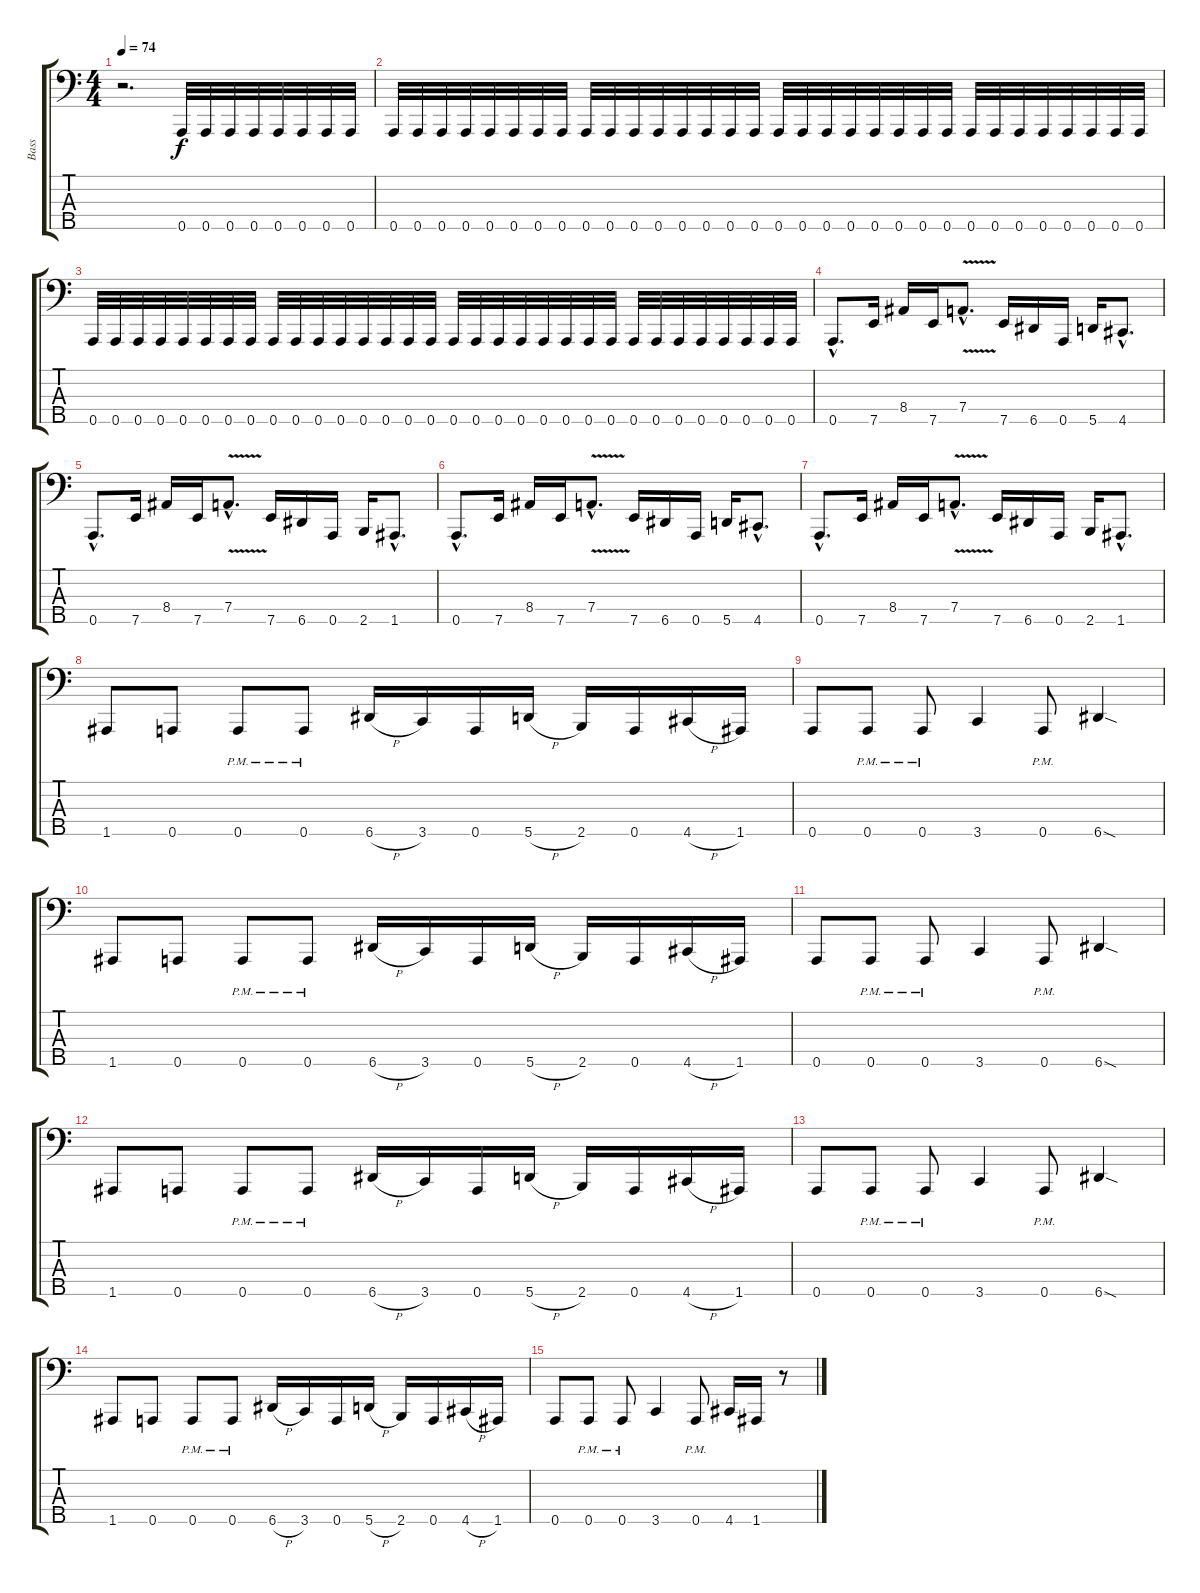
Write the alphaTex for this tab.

\track ("Bass" "Bass") {instrument electricbassfinger}
\staff {score tabs}
\tuning (F2 C2 G1 D1 A0) {hide}
\ts (4 4)
\tempo 74
\clef f4
\ks c
r.2{d dy f volume 0} 0.5.32{volume 13} 0.5.32 0.5.32 0.5.32 0.5.32 0.5.32 0.5.32 0.5.32 |
0.5.32 0.5.32 0.5.32 0.5.32 0.5.32 0.5.32 0.5.32 0.5.32 0.5.32 0.5.32 0.5.32 0.5.32 0.5.32 0.5.32 0.5.32 0.5.32 0.5.32 0.5.32 0.5.32 0.5.32 0.5.32 0.5.32 0.5.32 0.5.32 0.5.32 0.5.32 0.5.32 0.5.32 0.5.32 0.5.32 0.5.32 0.5.32 |
0.5.32 0.5.32 0.5.32 0.5.32 0.5.32 0.5.32 0.5.32 0.5.32 0.5.32 0.5.32 0.5.32 0.5.32 0.5.32 0.5.32 0.5.32 0.5.32 0.5.32 0.5.32 0.5.32 0.5.32 0.5.32 0.5.32 0.5.32 0.5.32 0.5.32 0.5.32 0.5.32 0.5.32 0.5.32 0.5.32 0.5.32 0.5.32 |
\section ("" "")
0.5{hac}.8{d} 7.5.16 8.4.16 7.5.16 7.4{v hac}.8{d} 7.5.16 6.5.16 0.5.16 5.5.16 4.5{hac}.8{d} |
0.5{hac}.8{d} 7.5.16 8.4.16 7.5.16 7.4{v hac}.8{d} 7.5.16 6.5.16 0.5.16 2.5.16 1.5{hac}.8{d} |
0.5{hac}.8{d} 7.5.16 8.4.16 7.5.16 7.4{v hac}.8{d} 7.5.16 6.5.16 0.5.16 5.5.16 4.5{hac}.8{d} |
0.5{hac}.8{d} 7.5.16 8.4.16 7.5.16 7.4{v hac}.8{d} 7.5.16 6.5.16 0.5.16 2.5.16 1.5{hac}.8{d} |
\section ("" "")
1.5.8 0.5.8 0.5{pm}.8 0.5{pm}.8 6.5{h}.16 3.5.16 0.5.16 5.5{h}.16 2.5.16 0.5.16 4.5{h}.16 1.5.16 |
0.5.8 0.5{pm}.8 0.5{pm}.8 3.5.4 0.5{pm}.8 6.5{sod}.4 |
1.5.8 0.5.8 0.5{pm}.8 0.5{pm}.8 6.5{h}.16 3.5.16 0.5.16 5.5{h}.16 2.5.16 0.5.16 4.5{h}.16 1.5.16 |
0.5.8 0.5{pm}.8 0.5{pm}.8 3.5.4 0.5{pm}.8 6.5{sod}.4 |
1.5.8 0.5.8 0.5{pm}.8 0.5{pm}.8 6.5{h}.16 3.5.16 0.5.16 5.5{h}.16 2.5.16 0.5.16 4.5{h}.16 1.5.16 |
0.5.8 0.5{pm}.8 0.5{pm}.8 3.5.4 0.5{pm}.8 6.5{sod}.4 |
1.5.8 0.5.8 0.5{pm}.8 0.5{pm}.8 6.5{h}.16 3.5.16 0.5.16 5.5{h}.16 2.5.16 0.5.16 4.5{h}.16 1.5.16 |
0.5.8 0.5{pm}.8 0.5{pm}.8 3.5.4 0.5{pm}.8 4.5.16 1.5.16 r.8
